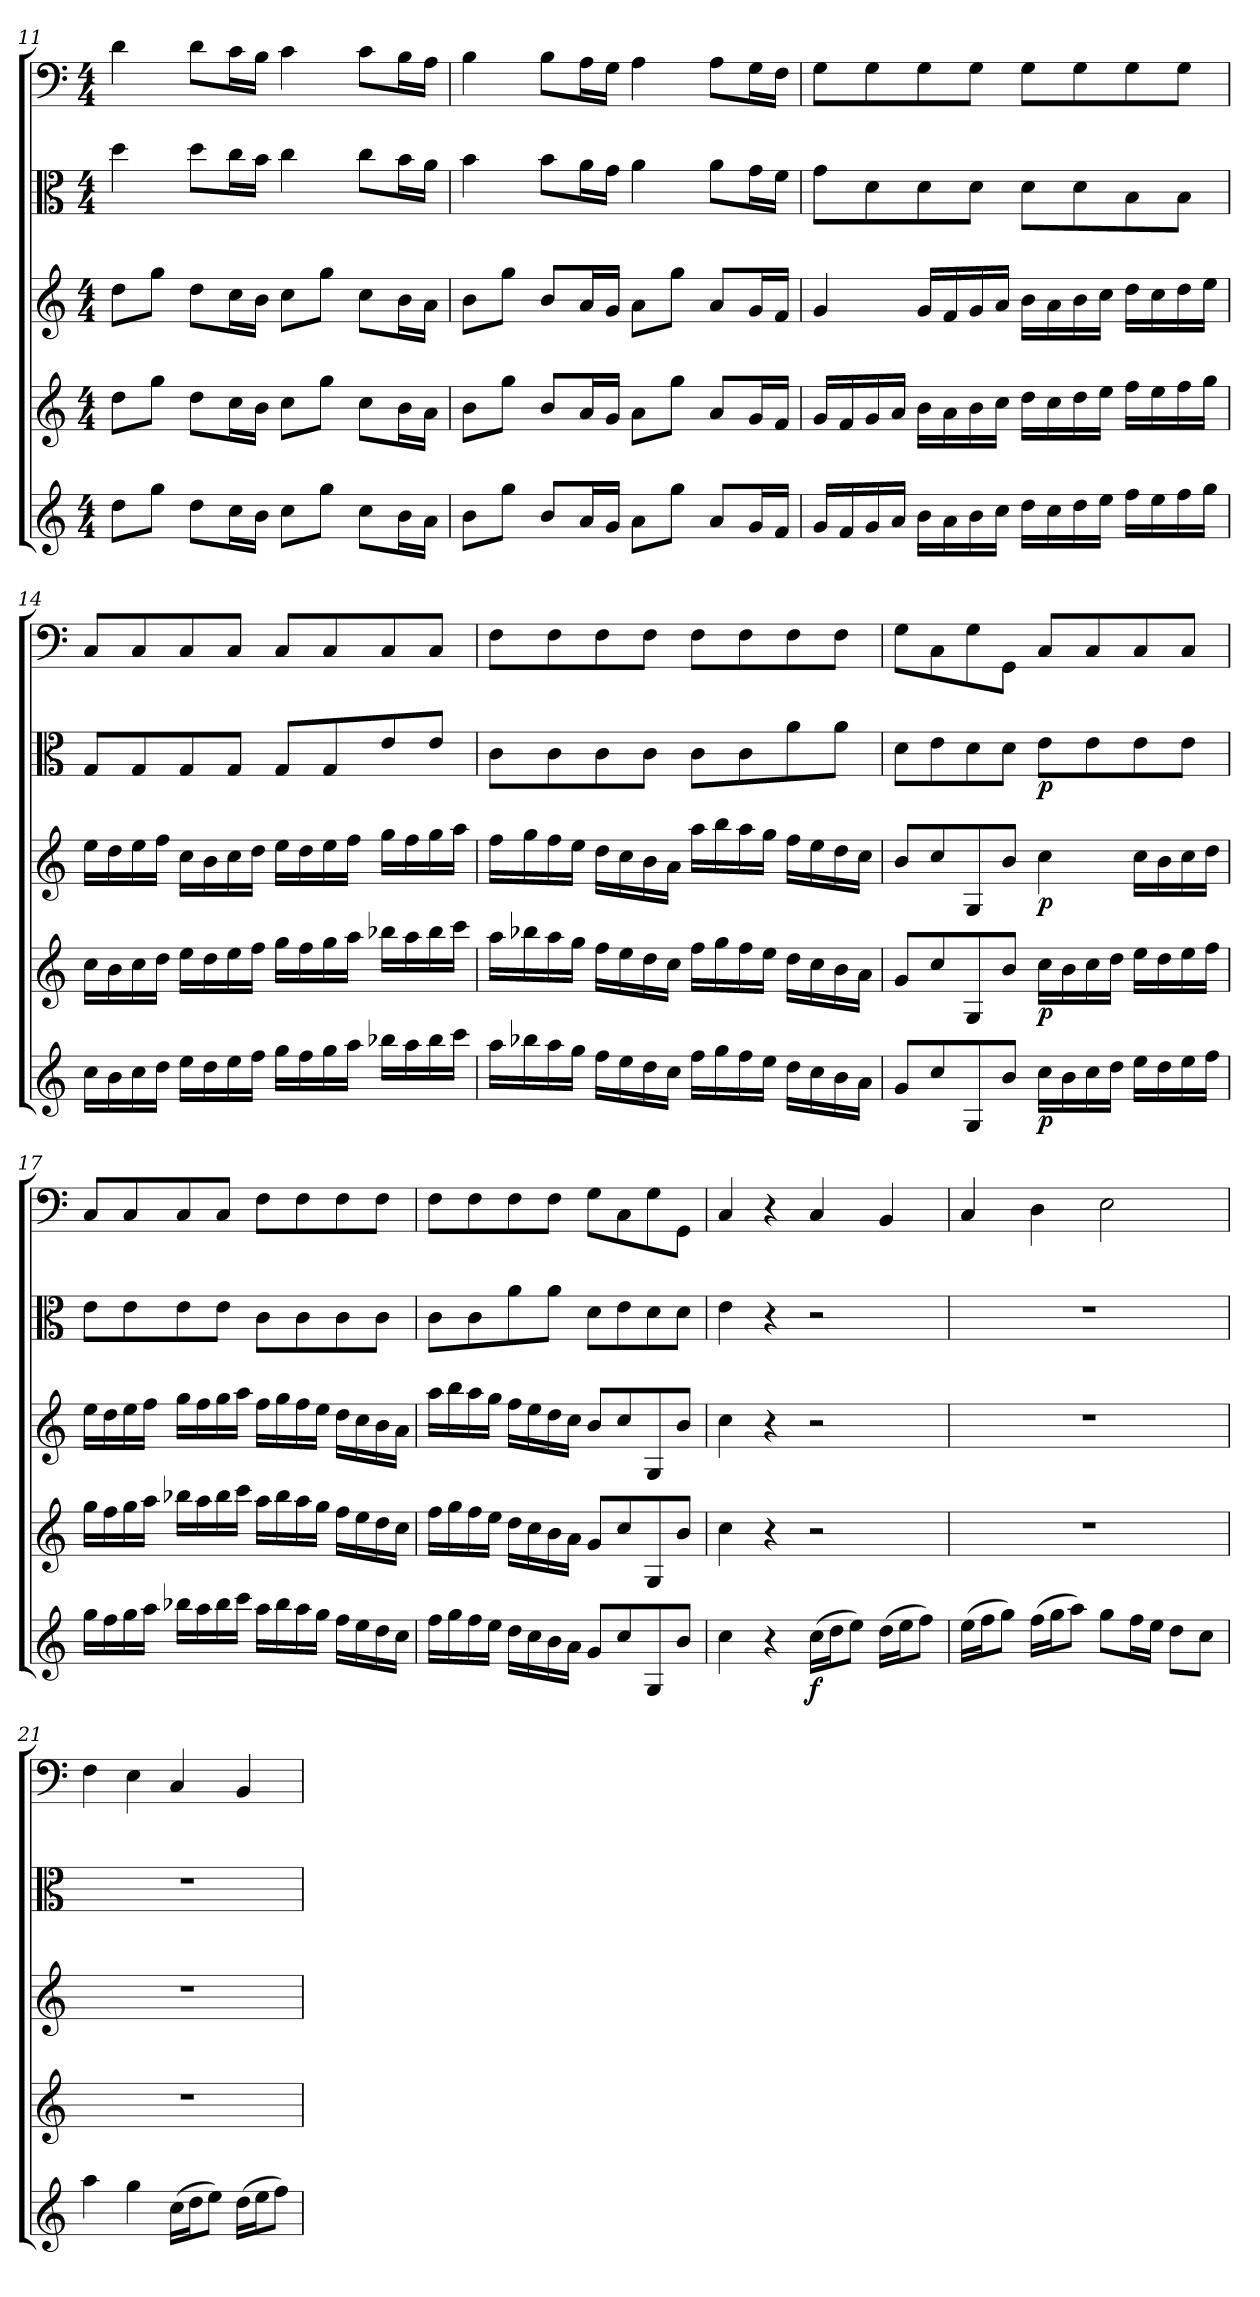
**kern	**dynam	**kern	**dynam	**kern	**dynam	**kern	**dynam	**kern
*part5	*part5	*part4	*part4	*part3	*part3	*part2	*part2	*part1
*staff5	*staff5	*staff4	*staff4	*staff3	*staff3	*staff2	*staff2	*staff1
*clefG2	*	*clefG2	*	*clefG2	*	*clefC3	*	*clefF4
*k[]	*	*k[]	*	*k[]	*	*k[]	*	*k[]
*C:	*	*C:	*	*C:	*	*C:	*	*C:
*M4/4	*	*M4/4	*	*M4/4	*	*M4/4	*	*M4/4
=11	=11	=11	=11	=11	=11	=11	=11	=11
8dd\L	.	8dd\L	.	8dd\L	.	4dd\	.	4d\
8gg\J	.	8gg\J	.	8gg\J	.	.	.	.
8dd\L	.	8dd\L	.	8dd\L	.	8dd\L	.	8d\L
16cc\L	.	16cc\L	.	16cc\L	.	16cc\L	.	16c\L
16b\JJ	.	16b\JJ	.	16b\JJ	.	16b\JJ	.	16B\JJ
8cc\L	.	8cc\L	.	8cc\L	.	4cc\	.	4c\
8gg\J	.	8gg\J	.	8gg\J	.	.	.	.
8cc\L	.	8cc\L	.	8cc\L	.	8cc\L	.	8c\L
16b\L	.	16b\L	.	16b\L	.	16b\L	.	16B\L
16a\JJ	.	16a\JJ	.	16a\JJ	.	16a\JJ	.	16A\JJ
=12	=12	=12	=12	=12	=12	=12	=12	=12
8b\L	.	8b\L	.	8b\L	.	4b\	.	4B\
8gg\J	.	8gg\J	.	8gg\J	.	.	.	.
8b/L	.	8b/L	.	8b/L	.	8b\L	.	8B\L
16a/L	.	16a/L	.	16a/L	.	16a\L	.	16A\L
16g/JJ	.	16g/JJ	.	16g/JJ	.	16g\JJ	.	16G\JJ
8a\L	.	8a\L	.	8a\L	.	4a\	.	4A\
8gg\J	.	8gg\J	.	8gg\J	.	.	.	.
8a/L	.	8a/L	.	8a/L	.	8a\L	.	8A\L
16g/L	.	16g/L	.	16g/L	.	16g\L	.	16G\L
16f/JJ	.	16f/JJ	.	16f/JJ	.	16f\JJ	.	16F\JJ
=13	=13	=13	=13	=13	=13	=13	=13	=13
16g/LL	.	16g/LL	.	4g/	.	8g\L	.	8G\L
16f/	.	16f/	.	.	.	.	.	.
16g/	.	16g/	.	.	.	8d\	.	8G\
16a/JJ	.	16a/JJ	.	.	.	.	.	.
16b\LL	.	16b\LL	.	16g/LL	.	8d\	.	8G\
16a\	.	16a\	.	16f/	.	.	.	.
16b\	.	16b\	.	16g/	.	8d\J	.	8G\J
16cc\JJ	.	16cc\JJ	.	16a/JJ	.	.	.	.
16dd\LL	.	16dd\LL	.	16b\LL	.	8d\L	.	8G\L
16cc\	.	16cc\	.	16a\	.	.	.	.
16dd\	.	16dd\	.	16b\	.	8d\	.	8G\
16ee\JJ	.	16ee\JJ	.	16cc\JJ	.	.	.	.
16ff\LL	.	16ff\LL	.	16dd\LL	.	8B\	.	8G\
16ee\	.	16ee\	.	16cc\	.	.	.	.
16ff\	.	16ff\	.	16dd\	.	8B\J	.	8G\J
16gg\JJ	.	16gg\JJ	.	16ee\JJ	.	.	.	.
=14	=14	=14	=14	=14	=14	=14	=14	=14
16cc\LL	.	16cc\LL	.	16ee\LL	.	8G/L	.	8C/L
16b\	.	16b\	.	16dd\	.	.	.	.
16cc\	.	16cc\	.	16ee\	.	8G/	.	8C/
16dd\JJ	.	16dd\JJ	.	16ff\JJ	.	.	.	.
16ee\LL	.	16ee\LL	.	16cc\LL	.	8G/	.	8C/
16dd\	.	16dd\	.	16b\	.	.	.	.
16ee\	.	16ee\	.	16cc\	.	8G/J	.	8C/J
16ff\JJ	.	16ff\JJ	.	16dd\JJ	.	.	.	.
16gg\LL	.	16gg\LL	.	16ee\LL	.	8G/L	.	8C/L
16ff\	.	16ff\	.	16dd\	.	.	.	.
16gg\	.	16gg\	.	16ee\	.	8G/	.	8C/
16aa\JJ	.	16aa\JJ	.	16ff\JJ	.	.	.	.
16bb-X\LL	.	16bb-X\LL	.	16gg\LL	.	8e/	.	8C/
16aa\	.	16aa\	.	16ff\	.	.	.	.
16bb-\	.	16bb-\	.	16gg\	.	8e/J	.	8C/J
16ccc\JJ	.	16ccc\JJ	.	16aa\JJ	.	.	.	.
=15	=15	=15	=15	=15	=15	=15	=15	=15
16aa\LL	.	16aa\LL	.	16ff\LL	.	8c\L	.	8F\L
16bb-X\	.	16bb-X\	.	16gg\	.	.	.	.
16aa\	.	16aa\	.	16ff\	.	8c\	.	8F\
16gg\JJ	.	16gg\JJ	.	16ee\JJ	.	.	.	.
16ff\LL	.	16ff\LL	.	16dd\LL	.	8c\	.	8F\
16ee\	.	16ee\	.	16cc\	.	.	.	.
16dd\	.	16dd\	.	16b\	.	8c\J	.	8F\J
16cc\JJ	.	16cc\JJ	.	16a\JJ	.	.	.	.
16ff\LL	.	16ff\LL	.	16aa\LL	.	8c\L	.	8F\L
16gg\	.	16gg\	.	16bb\	.	.	.	.
16ff\	.	16ff\	.	16aa\	.	8c\	.	8F\
16ee\JJ	.	16ee\JJ	.	16gg\JJ	.	.	.	.
16dd\LL	.	16dd\LL	.	16ff\LL	.	8a\	.	8F\
16cc\	.	16cc\	.	16ee\	.	.	.	.
16b\	.	16b\	.	16dd\	.	8a\J	.	8F\J
16a\JJ	.	16a\JJ	.	16cc\JJ	.	.	.	.
=16	=16	=16	=16	=16	=16	=16	=16	=16
8g/L	.	8g/L	.	8b/L	.	8d\L	.	8G\L
8cc/	.	8cc/	.	8cc/	.	8e\	.	8C\
8G/	.	8G/	.	8G/	.	8d\	.	8G\
8b/J	.	8b/J	.	8b/J	.	8d\J	.	8GG\J
16cc\LL	p	16cc\LL	p	4cc\	p	8e\L	p	8C/L
16b\	.	16b\	.	.	.	.	.	.
16cc\	.	16cc\	.	.	.	8e\	.	8C/
16dd\JJ	.	16dd\JJ	.	.	.	.	.	.
16ee\LL	.	16ee\LL	.	16cc\LL	.	8e\	.	8C/
16dd\	.	16dd\	.	16b\	.	.	.	.
16ee\	.	16ee\	.	16cc\	.	8e\J	.	8C/J
16ff\JJ	.	16ff\JJ	.	16dd\JJ	.	.	.	.
=17	=17	=17	=17	=17	=17	=17	=17	=17
16gg\LL	.	16gg\LL	.	16ee\LL	.	8e\L	.	8C/L
16ff\	.	16ff\	.	16dd\	.	.	.	.
16gg\	.	16gg\	.	16ee\	.	8e\	.	8C/
16aa\JJ	.	16aa\JJ	.	16ff\JJ	.	.	.	.
16bb-X\LL	.	16bb-X\LL	.	16gg\LL	.	8e\	.	8C/
16aa\	.	16aa\	.	16ff\	.	.	.	.
16bb-\	.	16bb-\	.	16gg\	.	8e\J	.	8C/J
16ccc\JJ	.	16ccc\JJ	.	16aa\JJ	.	.	.	.
16aa\LL	.	16aa\LL	.	16ff\LL	.	8c\L	.	8F\L
16bb-\	.	16bb-\	.	16gg\	.	.	.	.
16aa\	.	16aa\	.	16ff\	.	8c\	.	8F\
16gg\JJ	.	16gg\JJ	.	16ee\JJ	.	.	.	.
16ff\LL	.	16ff\LL	.	16dd\LL	.	8c\	.	8F\
16ee\	.	16ee\	.	16cc\	.	.	.	.
16dd\	.	16dd\	.	16b\	.	8c\J	.	8F\J
16cc\JJ	.	16cc\JJ	.	16a\JJ	.	.	.	.
=18	=18	=18	=18	=18	=18	=18	=18	=18
16ff\LL	.	16ff\LL	.	16aa\LL	.	8c\L	.	8F\L
16gg\	.	16gg\	.	16bb\	.	.	.	.
16ff\	.	16ff\	.	16aa\	.	8c\	.	8F\
16ee\JJ	.	16ee\JJ	.	16gg\JJ	.	.	.	.
16dd\LL	.	16dd\LL	.	16ff\LL	.	8a\	.	8F\
16cc\	.	16cc\	.	16ee\	.	.	.	.
16b\	.	16b\	.	16dd\	.	8a\J	.	8F\J
16a\JJ	.	16a\JJ	.	16cc\JJ	.	.	.	.
8g/L	.	8g/L	.	8b/L	.	8d\L	.	8G\L
8cc/	.	8cc/	.	8cc/	.	8e\	.	8C\
8G/	.	8G/	.	8G/	.	8d\	.	8G\
8b/J	.	8b/J	.	8b/J	.	8d\J	.	8GG\J
=19	=19	=19	=19	=19	=19	=19	=19	=19
4cc\	.	4cc\	.	4cc\	.	4e\	.	4C/
4r	.	4r	.	4r	.	4r	.	4r
(16cc\LL	f	2r	.	2r	.	2r	.	4C/
16dd\J	.	.	.	.	.	.	.	.
8ee\J)	.	.	.	.	.	.	.	.
(16dd\LL	.	.	.	.	.	.	.	4BB/
16ee\J	.	.	.	.	.	.	.	.
8ff\J)	.	.	.	.	.	.	.	.
=20	=20	=20	=20	=20	=20	=20	=20	=20
(16ee\LL	.	1r	.	1r	.	1r	.	4C/
16ff\J	.	.	.	.	.	.	.	.
8gg\J)	.	.	.	.	.	.	.	.
(16ff\LL	.	.	.	.	.	.	.	4D\
16gg\J	.	.	.	.	.	.	.	.
8aa\J)	.	.	.	.	.	.	.	.
8gg\L	.	.	.	.	.	.	.	2E\
16ff\L	.	.	.	.	.	.	.	.
16ee\JJ	.	.	.	.	.	.	.	.
8dd\L	.	.	.	.	.	.	.	.
8cc\J	.	.	.	.	.	.	.	.
=21	=21	=21	=21	=21	=21	=21	=21	=21
4aa\	.	1r	.	1r	.	1r	.	4F\
4gg\	.	.	.	.	.	.	.	4E\
(16cc\LL	.	.	.	.	.	.	.	4C/
16dd\J	.	.	.	.	.	.	.	.
8ee\J)	.	.	.	.	.	.	.	.
(16dd\LL	.	.	.	.	.	.	.	4BB/
16ee\J	.	.	.	.	.	.	.	.
8ff\J)	.	.	.	.	.	.	.	.
=	=	=	=	=	=	=	=	=
*-	*-	*-	*-	*-	*-	*-	*-	*-
